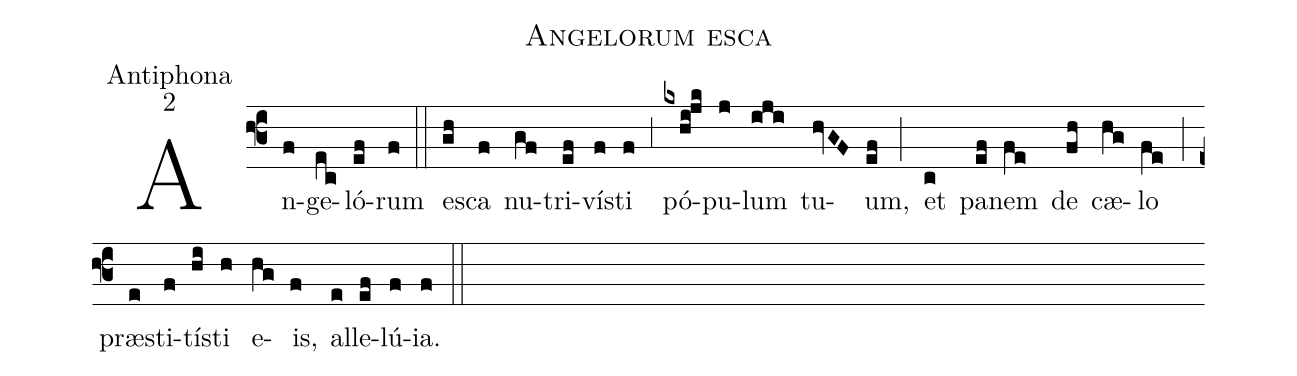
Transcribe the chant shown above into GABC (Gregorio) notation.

name:Angelorum esca;
office-part:Antiphona;
mode:2;
%%
(f3) An(f)ge(ec)ló(ef)rum(f) (::)
e(gh)sca(f) nu(gf)tri(ef)ví(f)sti(f) (,3) pó(kxhi!jk)pu(j)lum(iji) tu(hvGF)um,(ef) (;) et(c) pa(ef)nem(fe) de(fh) cæ(hg)lo(fe) (;) præ(e)sti(f)tí(hi)sti(h) e(hg)is,(f) al(e)le(ef)lú(f)ia.(f) (::)
